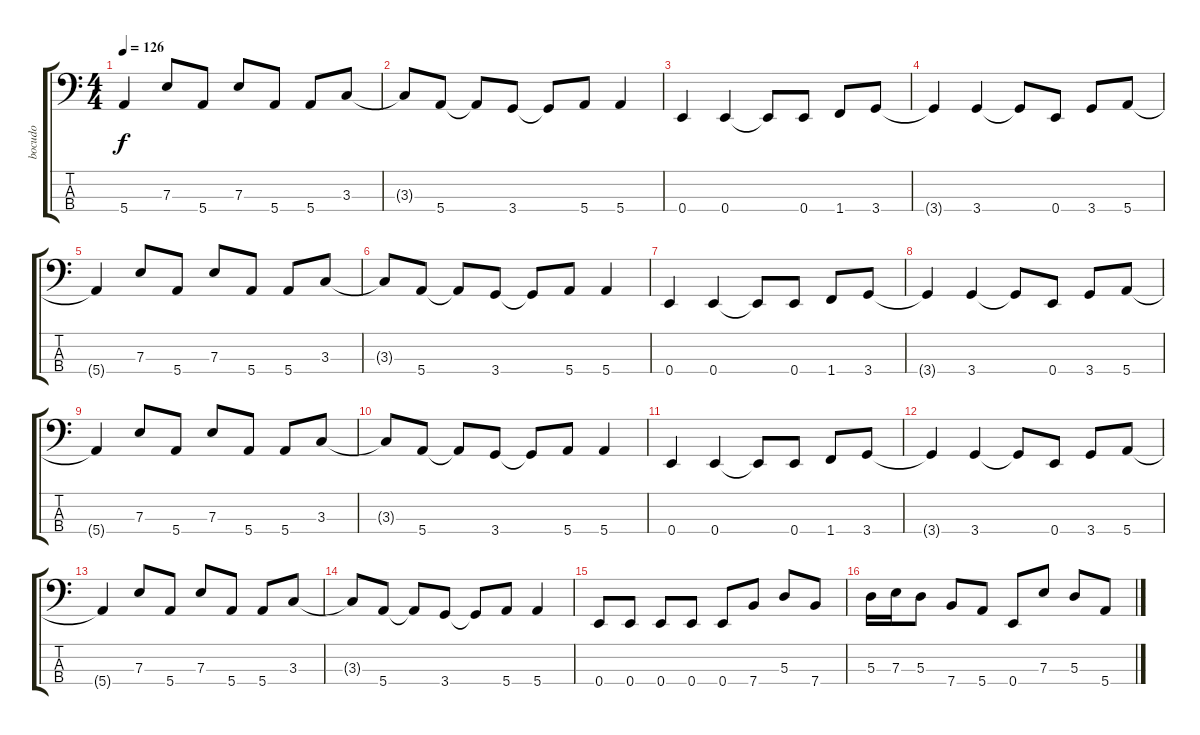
\track ("bocudo" "bocudo") {instrument electricbasspick}
\staff {score tabs}
\tuning (G2 D2 A1 E1) {hide}
\ts (4 4)
\tempo 126
\clef f4
\ks c
5.4{t}.4{dy f} 7.3.8 5.4.8 7.3.8 5.4.8 5.4.8 3.3.8 |
3.3{t}.8 5.4.8 5.4{t}.8 3.4.8 3.4{t}.8 5.4.8 5.4.4 |
0.4.4 0.4.4 0.4{t}.8 0.4.8 1.4.8 3.4.8 |
3.4{t}.4 3.4.4 3.4{t}.8 0.4.8 3.4.8 5.4.8 |
5.4{t}.4 7.3.8 5.4.8 7.3.8 5.4.8 5.4.8 3.3.8 |
3.3{t}.8 5.4.8 5.4{t}.8 3.4.8 3.4{t}.8 5.4.8 5.4.4 |
\section ("" "")
0.4.4 0.4.4 0.4{t}.8 0.4.8 1.4.8 3.4.8 |
3.4{t}.4 3.4.4 3.4{t}.8 0.4.8 3.4.8 5.4.8 |
5.4{t}.4 7.3.8 5.4.8 7.3.8 5.4.8 5.4.8 3.3.8 |
3.3{t}.8 5.4.8 5.4{t}.8 3.4.8 3.4{t}.8 5.4.8 5.4.4 |
0.4.4 0.4.4 0.4{t}.8 0.4.8 1.4.8 3.4.8 |
3.4{t}.4 3.4.4 3.4{t}.8 0.4.8 3.4.8 5.4.8 |
5.4{t}.4 7.3.8 5.4.8 7.3.8 5.4.8 5.4.8 3.3.8 |
3.3{t}.8 5.4.8 5.4{t}.8 3.4.8 3.4{t}.8 5.4.8 5.4.4 |
0.4.8 0.4.8 0.4.8 0.4.8 0.4.8 7.4.8 5.3.8 7.4.8 |
5.3.16 7.3.16 5.3.8 7.4.8 5.4.8 0.4.8 7.3.8 5.3.8 5.4.8
